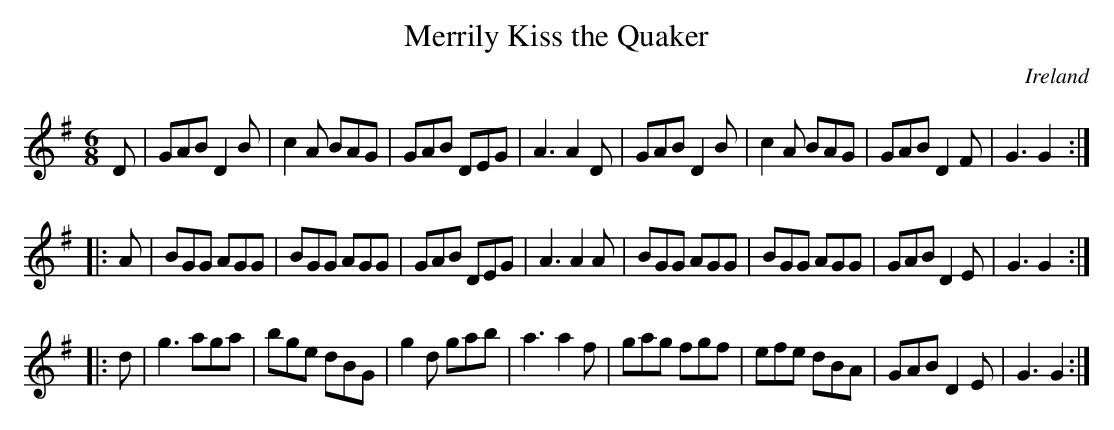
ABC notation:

X:1
T:Merrily Kiss the Quaker
O:Ireland
M:6/8
K:G
D|\
GAB D2B|c2A BAG|GAB DEG|A3 A2D|\
GAB D2B|c2A BAG|GAB D2F|G3 G2:|
|:A|\
BGG AGG|BGG AGG|GAB DEG|A3 A2A|\
BGG AGG|BGG AGG|GAB D2E|G3 G2:|
|:d|\
g3 aga|bge dBG|g2d gab|a3 a2f|\
gag fgf|efe dBA|GAB D2E|G3 G2:|
